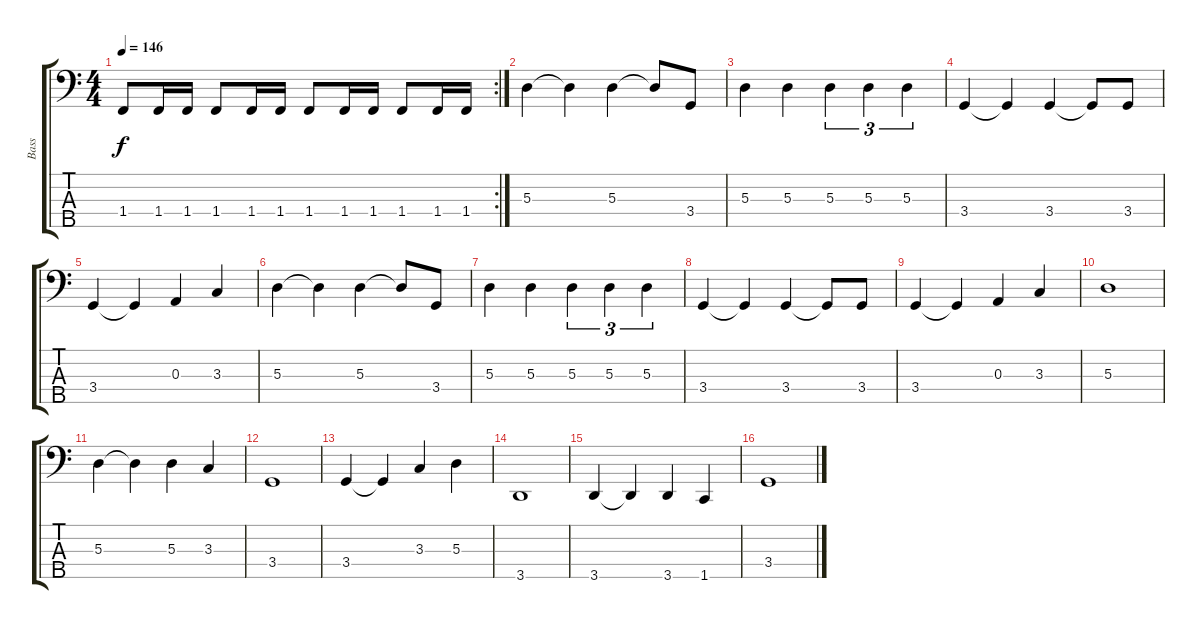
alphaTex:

\track ("Bass" "Bass") {instrument electricbassfinger}
\staff {score tabs}
\tuning (G2 D2 A1 E1 B0) {hide}
\rc 2
\ts (4 4)
\tempo 146
\clef f4
\ks c
1.4.8{dy f} 1.4.16 1.4.16 1.4.8 1.4.16 1.4.16 1.4.8 1.4.16 1.4.16 1.4.8 1.4.16 1.4.16 |
5.3.4 5.3{t}.4 5.3.4 5.3{t}.8 3.4.8 |
5.3.4 5.3.4 5.3.4{tu (3 2)} 5.3.4{tu (3 2)} 5.3.4{tu (3 2)} |
3.4.4 3.4{t}.4 3.4.4 3.4{t}.8 3.4.8 |
3.4.4 3.4{t}.4 0.3.4 3.3.4 |
5.3.4 5.3{t}.4 5.3.4 5.3{t}.8 3.4.8 |
5.3.4 5.3.4 5.3.4{tu (3 2)} 5.3.4{tu (3 2)} 5.3.4{tu (3 2)} |
3.4.4 3.4{t}.4 3.4.4 3.4{t}.8 3.4.8 |
3.4.4 3.4{t}.4 0.3.4 3.3.4 |
5.3.1 |
5.3.4 5.3{t}.4 5.3.4 3.3.4 |
3.4.1 |
3.4.4 3.4{t}.4 3.3.4 5.3.4 |
3.5.1 |
3.5.4 3.5{t}.4 3.5.4 1.5.4 |
3.4.1
